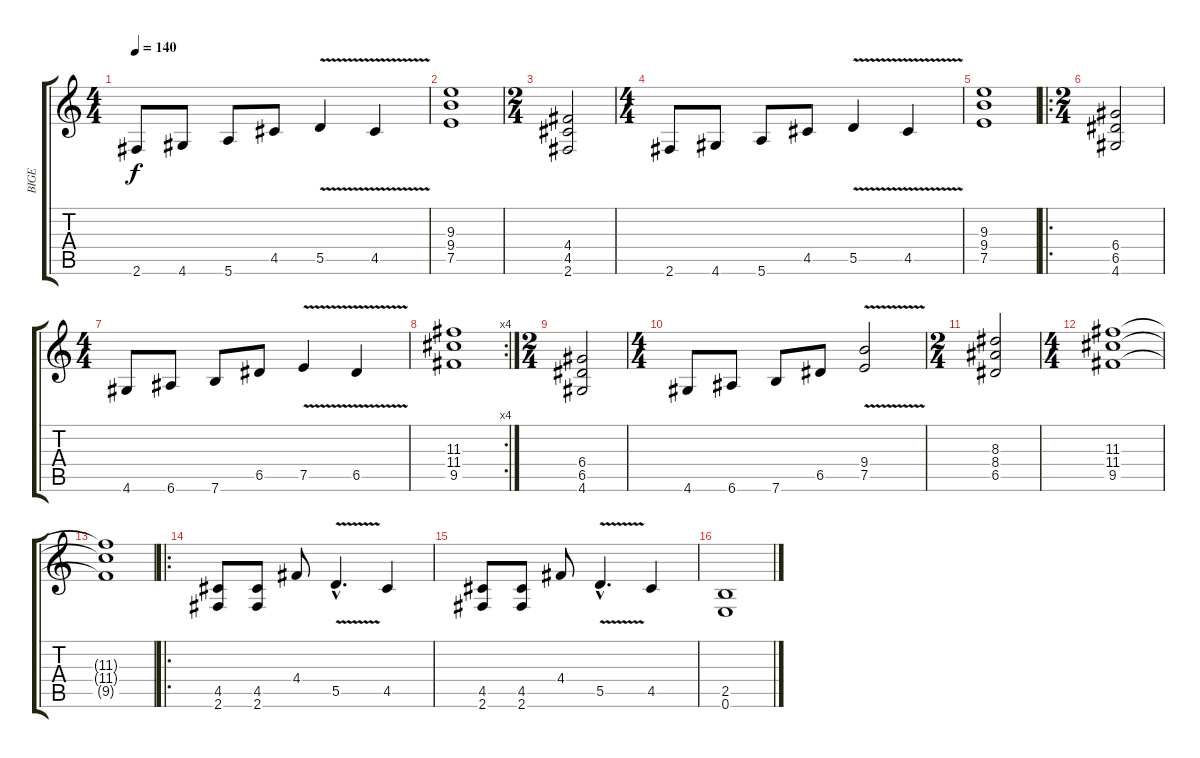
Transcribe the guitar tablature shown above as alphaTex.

\track ("BIGE" "BIGE") {instrument overdrivenguitar}
\staff {score tabs}
\tuning (E4 B3 G3 D3 A2 E2) {hide}
\ts (4 4)
\tempo 140
\clef g2
\ks c
2.6.8{dy f} 4.6.8 5.6.8 4.5.8 5.5{v}.4 4.5{v}.4 |
(9.3 9.4 7.5).1 |
\ts (2 4)
(4.4 4.5 2.6).2 |
\ts (4 4)
2.6.8 4.6.8 5.6.8 4.5.8 5.5{v}.4 4.5{v}.4 |
(9.3 9.4 7.5).1 |
\ro
\ts (2 4)
(6.4 6.5 4.6).2 |
\ts (4 4)
4.6.8 6.6.8 7.6.8 6.5.8 7.5{v}.4 6.5{v}.4 |
\rc 4
(11.3 11.4 9.5).1 |
\ts (2 4)
(6.4 6.5 4.6).2 |
\ts (4 4)
4.6.8 6.6.8 7.6.8 6.5.8 (9.4 7.5{v}).2 |
\ts (2 4)
(8.3 8.4 6.5).2 |
\ts (4 4)
(11.3 11.4 9.5).1 |
(11.3{t} 11.4{t} 9.5{t}).1 |
\ro
(4.5 2.6).8{instrument overdrivenguitar} (4.5 2.6).8 4.4.8 5.5{v hac}.4{d} 4.5.4 |
(4.5 2.6).8 (4.5 2.6).8 4.4.8 5.5{v hac}.4{d} 4.5.4 |
(2.5 0.6).1
